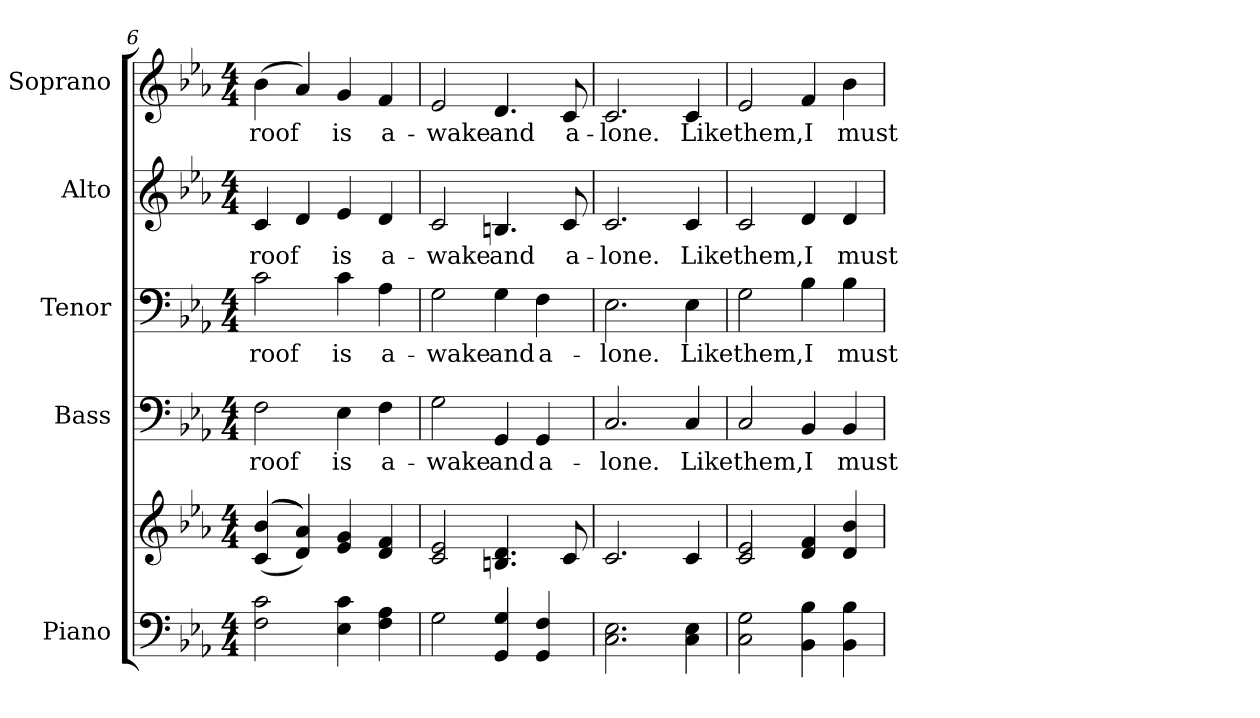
**kern	**kern	**kern	**text	**kern	**text	**kern	**text	**kern	**text
*part5	*part5	*part4	*part4	*part3	*part3	*part2	*part2	*part1	*part1
*staff6	*staff5	*staff4	*staff4	*staff3	*staff3	*staff2	*staff2	*staff1	*staff1
*I"Piano	*	*I"Bass	*	*I"Tenor	*	*I"Alto	*	*I"Soprano	*
*I'Pno.	*	*I'B.	*	*I'T.	*	*I'A.	*	*I'S.	*
*clefF4	*clefG2	*clefF4	*	*clefF4	*	*clefG2	*	*clefG2	*
*k[b-e-a-]	*k[b-e-a-]	*k[b-e-a-]	*	*k[b-e-a-]	*	*k[b-e-a-]	*	*k[b-e-a-]	*
*E-:	*E-:	*E-:	*	*E-:	*	*E-:	*	*E-:	*
*M4/4	*M4/4	*M4/4	*	*M4/4	*	*M4/4	*	*M4/4	*
=6	=6	=6	=6	=6	=6	=6	=6	=6	=6
!	!	!	!LO:LY:b:color=#000000	!	!	!	!	!	!
!	!	!	!	!	!LO:LY:b:color=#000000	!	!	!	!
!	!	!	!	!	!	!	!LO:LY:b:color=#000000	!	!
!	!	!	!	!	!	!	!	!	!LO:LY:b:color=#000000
2Fi\ 2ci	(((4ci/ 4b-i	2Fi\	roof	2ci\	roof	4ci/	roof	(4b-i\	roof
.	4di/ 4a-i)))	.	.	.	.	4di/	.	4a-i/)	.
!	!	!	!LO:LY:b:color=#000000	!	!	!	!	!	!
!	!	!	!	!	!LO:LY:b:color=#000000	!	!	!	!
!	!	!	!	!	!	!	!LO:LY:b:color=#000000	!	!
!	!	!	!	!	!	!	!	!	!LO:LY:b:color=#000000
4E-i\ 4ci	4e-i/ 4gi	4E-i\	is	4ci\	is	4e-i/	is	4gi/	is
!	!	!	!LO:LY:b:color=#000000	!	!	!	!	!	!
!	!	!	!	!	!LO:LY:b:color=#000000	!	!	!	!
!	!	!	!	!	!	!	!LO:LY:b:color=#000000	!	!
!	!	!	!	!	!	!	!	!	!LO:LY:b:color=#000000
4Fi\ 4A-i	4di/ 4fi	4Fi\	a-	4A-i\	a-	4di/	a-	4fi/	a-
=7	=7	=7	=7	=7	=7	=7	=7	=7	=7
!	!	!	!LO:LY:b:color=#000000	!	!	!	!	!	!
!	!	!	!	!	!LO:LY:b:color=#000000	!	!	!	!
!	!	!	!	!	!	!	!LO:LY:b:color=#000000	!	!
!	!	!	!	!	!	!	!	!	!LO:LY:b:color=#000000
2Gi\	2ci/ 2e-i	2Gi\	-wake	2Gi\	-wake	2ci/	-wake	2e-i/	-wake
!	!	!	!LO:LY:b:color=#000000	!	!	!	!	!	!
!	!	!	!	!	!LO:LY:b:color=#000000	!	!	!	!
!	!	!	!	!	!	!	!LO:LY:b:color=#000000	!	!
!	!	!	!	!	!	!	!	!	!LO:LY:b:color=#000000
4GGi/ 4Gi	4.Bni/ 4.di	4GGi/	and	4Gi\	and	4.Bni/	and	4.di/	and
!	!	!	!LO:LY:b:color=#000000	!	!	!	!	!	!
!	!	!	!	!	!LO:LY:b:color=#000000	!	!	!	!
4GGi/ 4Fi	.	4GGi/	a-	4Fi\	a-	.	.	.	.
!	!	!	!	!	!	!	!LO:LY:b:color=#000000	!	!
!	!	!	!	!	!	!	!	!	!LO:LY:b:color=#000000
.	8ci/	.	.	.	.	8ci/	a-	8ci/	a-
=8	=8	=8	=8	=8	=8	=8	=8	=8	=8
!	!	!	!LO:LY:b:color=#000000	!	!	!	!	!	!
!	!	!	!	!	!LO:LY:b:color=#000000	!	!	!	!
!	!	!	!	!	!	!	!LO:LY:b:color=#000000	!	!
!	!	!	!	!	!	!	!	!	!LO:LY:b:color=#000000
2.Ci\ 2.E-i	2.ci/	2.Ci/	-lone.	2.E-i\	-lone.	2.ci/	-lone.	2.ci/	-lone.
!	!	!	!LO:LY:b:color=#000000	!	!	!	!	!	!
!	!	!	!	!	!LO:LY:b:color=#000000	!	!	!	!
!	!	!	!	!	!	!	!LO:LY:b:color=#000000	!	!
!	!	!	!	!	!	!	!	!	!LO:LY:b:color=#000000
4Ci\ 4E-i	4ci/	4Ci/	Like	4E-i\	Like	4ci/	Like	4ci/	Like
!!LO:LB:g=z
=9	=9	=9	=9	=9	=9	=9	=9	=9	=9
!	!	!	!LO:LY:b:color=#000000	!	!	!	!	!	!
!	!	!	!	!	!LO:LY:b:color=#000000	!	!	!	!
!	!	!	!	!	!	!	!LO:LY:b:color=#000000	!	!
!	!	!	!	!	!	!	!	!	!LO:LY:b:color=#000000
2Ci\ 2Gi	2ci/ 2e-i	2Ci/	them,	2Gi\	them,	2ci/	them,	2e-i/	them,
!	!	!	!LO:LY:b:color=#000000	!	!	!	!	!	!
!	!	!	!	!	!LO:LY:b:color=#000000	!	!	!	!
!	!	!	!	!	!	!	!LO:LY:b:color=#000000	!	!
!	!	!	!	!	!	!	!	!	!LO:LY:b:color=#000000
4BB-i\ 4B-i	4di/ 4fi	4BB-i/	I	4B-i\	I	4di/	I	4fi/	I
!	!	!	!LO:LY:b:color=#000000	!	!	!	!	!	!
!	!	!	!	!	!LO:LY:b:color=#000000	!	!	!	!
!	!	!	!	!	!	!	!LO:LY:b:color=#000000	!	!
!	!	!	!	!	!	!	!	!	!LO:LY:b:color=#000000
4BB-i\ 4B-i	4di/ 4b-i	4BB-i/	must	4B-i\	must	4di/	must	4b-i\	must
=	=	=	=	=	=	=	=	=	=
*-	*-	*-	*-	*-	*-	*-	*-	*-	*-
